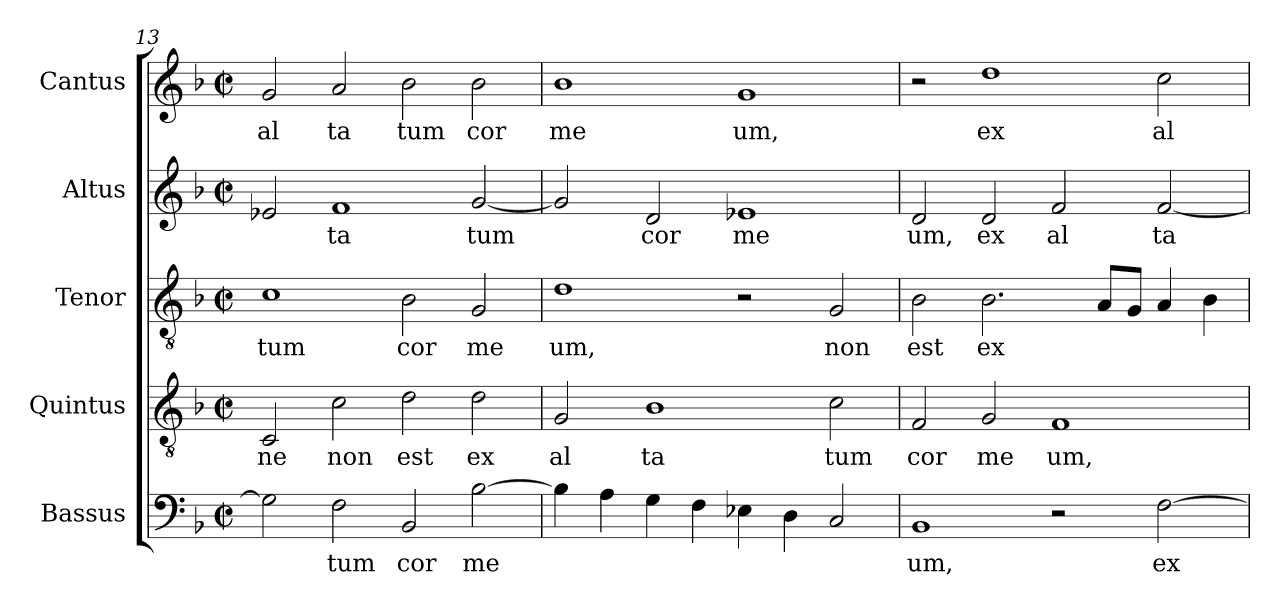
**kern	**text	**kern	**text	**kern	**text	**kern	**text	**kern	**text
*part5	*part5	*part4	*part4	*part3	*part3	*part2	*part2	*part1	*part1
*staff5	*staff5	*staff4	*staff4	*staff3	*staff3	*staff2	*staff2	*staff1	*staff1
*I"Bassus	*	*I"Quintus	*	*I"Tenor	*	*I"Altus	*	*I"Cantus	*
*clefF4	*	*clefGv2	*	*clefGv2	*	*clefG2	*	*clefG2	*
*k[b-]	*	*k[b-]	*	*k[b-]	*	*k[b-]	*	*k[b-]	*
*F:	*	*F:	*	*F:	*	*F:	*	*F:	*
*M2/2	*	*M2/2	*	*M2/2	*	*M2/2	*	*M2/2	*
*met(c|)	*	*met(c|)	*	*met(c|)	*	*met(c|)	*	*met(c|)	*
=13	=13	=13	=13	=13	=13	=13	=13	=13	=13
!	!LO:LY:b:cj	!	!LO:LY:b:cj	!	!LO:LY:b:cj	!	!LO:LY:b:cj	!	!LO:LY:b:cj
2G\]	.	2C/	ne	1c	tum	2e-/	.	2g/	al
!	!LO:LY:b:cj	!	!LO:LY:b:cj	!	!	!	!LO:LY:b:cj	!	!LO:LY:b:cj
2F\	tum	2c\	non	.	.	1f	ta	2a/	ta
!	!LO:LY:b:cj	!	!LO:LY:b:cj	!	!LO:LY:b:cj	!	!	!	!LO:LY:b:cj
2BB-/	cor	2d\	est	2B-\	cor	.	.	2b-\	tum
!	!LO:LY:b:cj	!	!LO:LY:b:cj	!	!LO:LY:b:cj	!	!LO:LY:b:cj	!	!LO:LY:b:cj
[>2B-\	me	2d\	ex	2G/	me	[<2g/	tum	2b-\	cor
=14	=14	=14	=14	=14	=14	=14	=14	=14	=14
!	!LO:LY:b:cj	!	!LO:LY:b:cj	!	!LO:LY:b:cj	!	!LO:LY:b:cj	!	!LO:LY:b:cj
4B-\]	.	2G/	al	1d	um,	2g/]	.	1b-	me
!	!LO:LY:b:cj	!	!	!	!	!	!	!	!
4A\	.	.	.	.	.	.	.	.	.
!	!LO:LY:b:cj	!	!LO:LY:b:cj	!	!	!	!LO:LY:b:cj	!	!
4G\	.	1B-	ta	.	.	2d/	cor	.	.
!	!LO:LY:b:cj	!	!	!	!	!	!	!	!
4F\	.	.	.	.	.	.	.	.	.
!	!LO:LY:b:cj	!	!	!	!	!	!LO:LY:b:cj	!	!LO:LY:b:cj
4E-X\	.	.	.	2r	.	1e-X	me	1g	um,
!	!LO:LY:b:cj	!	!	!	!	!	!	!	!
4D\	.	.	.	.	.	.	.	.	.
!	!LO:LY:b:cj	!	!LO:LY:b:cj	!	!LO:LY:b:cj	!	!	!	!
2C/	.	2c\	tum	2G/	non	.	.	.	.
=15	=15	=15	=15	=15	=15	=15	=15	=15	=15
!	!LO:LY:b:cj	!	!LO:LY:b:cj	!	!LO:LY:b:cj	!	!LO:LY:b:cj	!	!
1BB-	um,	2F/	cor	2B-\	est	2d/	um,	2r	.
!	!	!	!LO:LY:b:cj	!	!LO:LY:b:cj	!	!LO:LY:b:cj	!	!LO:LY:b:cj
.	.	2G/	me	2.B-\	ex	2d/	ex	1dd	ex
!	!	!	!LO:LY:b:cj	!	!	!	!LO:LY:b:cj	!	!
2r	.	1F	um,	.	.	2f/	al	.	.
!	!	!	!	!	!LO:LY:b:cj	!	!	!	!
.	.	.	.	8A/L	.	.	.	.	.
!	!	!	!	!	!LO:LY:b:cj	!	!	!	!
.	.	.	.	8G/J	.	.	.	.	.
!	!LO:LY:b:cj	!	!	!	!LO:LY:b:cj	!	!LO:LY:b:cj	!	!LO:LY:b:cj
[>2F\	ex	.	.	4A/	.	[>2f/	ta	2cc\	al
!	!	!	!	!	!LO:LY:b:cj	!	!	!	!
.	.	.	.	4B-\	.	.	.	.	.
=	=	=	=	=	=	=	=	=	=
*-	*-	*-	*-	*-	*-	*-	*-	*-	*-
